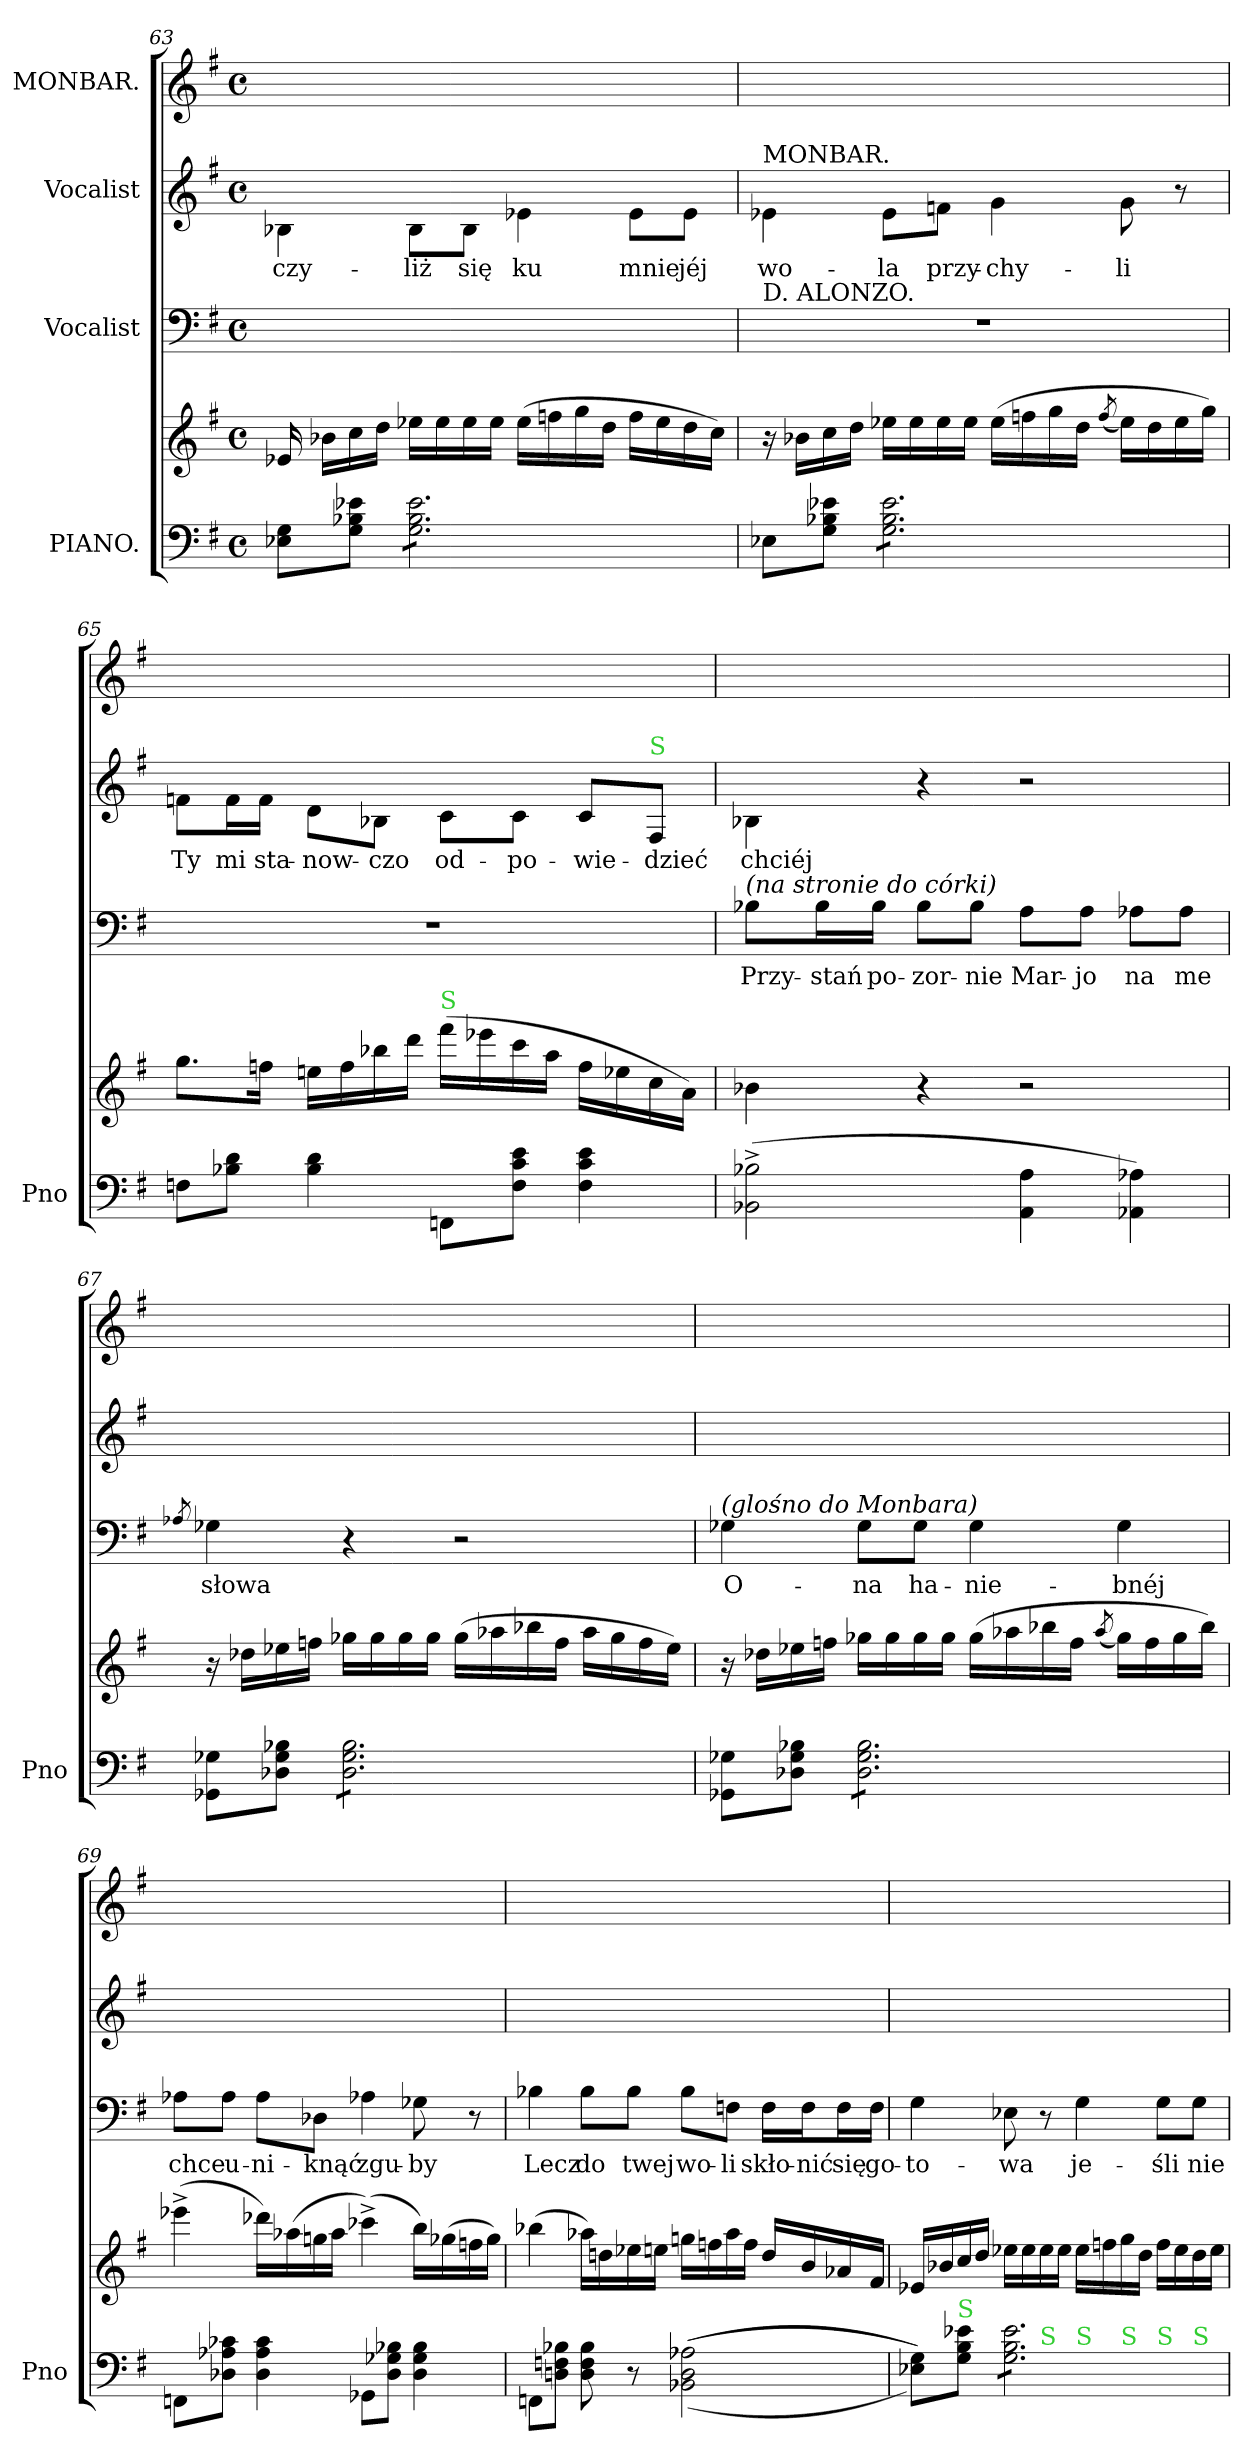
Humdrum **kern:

**kern	**kern	**kern	**text	**kern	**text	**kern
*part4	*part4	*part3	*part3	*part2	*part2	*part1
*staff5	*staff4	*staff3	*staff3	*staff2	*staff2	*staff1
*I"PIANO.	*	*I"Vocalist	*	*I"Vocalist	*	*I"MONBAR.
*I'Pno	*	*	*	*	*	*
*clefF4	*clefG2	*clefF4	*	*clefG2	*	*clefG2
*	*	*	*	*	*	*ITrd8c12
*k[f#]	*k[f#]	*k[f#]	*	*k[f#]	*	*k[f#]
*M4/4	*M4/4	*M4/4	*	*M4/4	*	*M4/4
*met(c)	*met(c)	*met(c)	*	*met(c)	*	*met(c)
=63	=63	=63	=63	=63	=63	=63
8E-X\ 8G\L	16e-X/	1ryy	.	4B-X\	czy-	1ryy
.	16b-X\LL	.	.	.	.	.
8G\ 8B-X\ 8e-X\J	16cc\	.	.	.	.	.
.	16dd\JJ	.	.	.	.	.
*tremolo	*	*	*	*	*	*
8G\ 8B-\ 8e-\L	16ee-X\LL	.	.	8B-\L	-liż	.
.	16ee-\	.	.	.	.	.
8G\ 8B-\ 8e-\	16ee-\	.	.	8B-\J	się	.
.	16ee-\JJ	.	.	.	.	.
8G\ 8B-\ 8e-\	(16ee-\LL	.	.	4e-X\	ku	.
.	16ffn\	.	.	.	.	.
8G\ 8B-\ 8e-\	16gg\	.	.	.	.	.
.	16dd\JJ	.	.	.	.	.
8G\ 8B-\ 8e-\	16ff\LL	.	.	8e-\L	mnie	.
.	16ee-\	.	.	.	.	.
8G\ 8B-\ 8e-\J	16dd\	.	.	8e-\J	jéj	.
*Xtremolo	*	*	*	*	*	*
.	16cc\JJ)	.	.	.	.	.
=64	=64	=64	=64	=64	=64	=64
!	!	!	!	!LO:TX:a:t=MONBAR.	!	!
!	!	!LO:TX:a:t=D. ALONZO.	!	!	!	!
8E-X\L	16r	1r	.	4e-X\	wo-	1ryy
.	16b-X\LL	.	.	.	.	.
8G\ 8B-X\ 8e-X\J	16cc\	.	.	.	.	.
.	16dd\JJ	.	.	.	.	.
*tremolo	*	*	*	*	*	*
8G\ 8B-\ 8e-\L	16ee-X\LL	.	.	8e-\L	-la	.
.	16ee-\	.	.	.	.	.
8G\ 8B-\ 8e-\	16ee-\	.	.	8fn\J	przy-	.
.	16ee-\JJ	.	.	.	.	.
8G\ 8B-\ 8e-\	(16ee-\LL	.	.	4g\	-chy-	.
.	16ffn\	.	.	.	.	.
8G\ 8B-\ 8e-\	16gg\	.	.	.	.	.
.	16dd\JJ	.	.	.	.	.
.	(8qff/	.	.	.	.	.
8G\ 8B-\ 8e-\	16ee-\LL)	.	.	8g\	-li	.
.	16dd\	.	.	.	.	.
8G\ 8B-\ 8e-\J	16ee-\	.	.	8r	.	.
*Xtremolo	*	*	*	*	*	*
.	16gg\JJ)	.	.	.	.	.
=65	=65	=65	=65	=65	=65	=65
8Fn\L	8.gg\L	1r	.	8fn\L	Ty	1ryy
8B-X\ 8d\J	.	.	.	16f\L	mi	.
.	16ffn\Jk	.	.	16f\JJ	sta-	.
4B-\ 4d\	16een\LL	.	.	8d\L	-now-	.
.	16ff\	.	.	.	.	.
.	16bb-X\	.	.	8B-X\J	-czo	.
.	16ddd\JJ	.	.	.	.	.
!	!LO:TX:a:color=limegreen:t=S	!	!	!	!	!
8FFn\L	(16fff#\LL	.	.	8c\L	od-	.
.	16eee-X\	.	.	.	.	.
8F\ 8c\ 8e\J	16ccc\	.	.	8c\J	-po-	.
.	16aa\JJ	.	.	.	.	.
4F\ 4c\ 4e\	16ff\LL	.	.	8c/L	-wie-	.
.	16ee-X\	.	.	.	.	.
!	!	!	!	!LO:TX:a:color=limegreen:t=S	!	!
.	16cc\	.	.	8F#/J	-dzieć	.
.	16a\JJ)	.	.	.	.	.
=66	=66	=66	=66	=66	=66	=66
!	!	!LO:TX:a:i:t=(na stronie do córki)	!	!	!	!
(2BB-X^\ 2B-X^\	4b-X\	8B-X\L	Przy-	4B-X\	chciéj	1ryy
.	.	16B-\L	-stań	.	.	.
.	.	16B-\JJ	po-	.	.	.
.	4r	8B-\L	-zor-	4r	.	.
.	.	8B-\J	-nie	.	.	.
4AA\ 4A\	2r	8A\L	Mar-	2r	.	.
.	.	8A\J	-jo	.	.	.
4AA-X\ 4A-X\)	.	8A-X\L	na	.	.	.
.	.	8A-\J	me	.	.	.
=67	=67	=67	=67	=67	=67	=67
.	.	8qA-X/	.	.	.	.
8GG-X\ 8G-X\L	16r	4G-X\	słowa	1ryy	.	1ryy
.	16dd-X\LL	.	.	.	.	.
8D-X\ 8G-\ 8B-X\J	16ee-X\	.	.	.	.	.
.	16ffn\JJ	.	.	.	.	.
*tremolo	*	*	*	*	*	*
8D-\ 8G-\ 8B-\L	16gg-X\LL	4r	.	.	.	.
.	16gg-\	.	.	.	.	.
8D-\ 8G-\ 8B-\	16gg-\	.	.	.	.	.
.	16gg-\JJ	.	.	.	.	.
8D-\ 8G-\ 8B-\	(16gg-\LL	2r	.	.	.	.
.	16aa-X\	.	.	.	.	.
8D-\ 8G-\ 8B-\	16bb-X\	.	.	.	.	.
.	16ff\JJ	.	.	.	.	.
8D-\ 8G-\ 8B-\	16aa-\LL	.	.	.	.	.
.	16gg-\	.	.	.	.	.
8D-\ 8G-\ 8B-\J	16ff\	.	.	.	.	.
*Xtremolo	*	*	*	*	*	*
.	16ee-\JJ)	.	.	.	.	.
=68	=68	=68	=68	=68	=68	=68
!	!	!LO:TX:a:i:t=(glośno do Monbara)	!	!	!	!
8GG-X\ 8G-X\L	16r	4G-X\	O-	1ryy	.	1ryy
.	16dd-X\LL	.	.	.	.	.
8D-X\ 8G-\ 8B-X\J	16ee-X\	.	.	.	.	.
.	16ffn\JJ	.	.	.	.	.
*tremolo	*	*	*	*	*	*
8D-\ 8G-\ 8B-\L	16gg-X\LL	8G-\L	-na	.	.	.
.	16gg-\	.	.	.	.	.
8D-\ 8G-\ 8B-\	16gg-\	8G-\J	ha-	.	.	.
.	16gg-\JJ	.	.	.	.	.
8D-\ 8G-\ 8B-\	(16gg-\LL	4G-\	-nie-	.	.	.
.	16aa-X\	.	.	.	.	.
8D-\ 8G-\ 8B-\	16bb-X\	.	.	.	.	.
.	16ff\JJ	.	.	.	.	.
.	(8qaa-/	.	.	.	.	.
8D-\ 8G-\ 8B-\	16gg-\LL)	4G-\	-bnéj	.	.	.
.	16ff\	.	.	.	.	.
8D-\ 8G-\ 8B-\J	16gg-\	.	.	.	.	.
*Xtremolo	*	*	*	*	*	*
.	16bb-\JJ)	.	.	.	.	.
=69	=69	=69	=69	=69	=69	=69
8FFn\L	(4eee-X^<\	8A-X\L	chce	1ryy	.	1ryy
8D-X\ 8A-X\ 8c-X\J	.	8A-\J	u-	.	.	.
4D-\ 4A-\ 4c-\	16ddd-X\LL)	8A-\L	-ni-	.	.	.
.	(16aa-X\	.	.	.	.	.
.	16ggn\	8D-X\J	-knąć	.	.	.
.	16aa-\JJ	.	.	.	.	.
8GG-X\L	(4ccc-X^<\)	4A-X\	zgu-	.	.	.
8D-\ 8G-X\ 8B-X\J	.	.	.	.	.	.
4D-\ 4G-\ 4B-\	16bb\LL)	8G-X\	-by	.	.	.
.	(16gg-X\	.	.	.	.	.
.	16ffn\	8r	.	.	.	.
.	16gg-\JJ)	.	.	.	.	.
=70	=70	=70	=70	=70	=70	=70
8FFn\L	(4bb-X\	4B-X\	Lecz	1ryy	.	1ryy
8Dn\ 8Fn\ 8B-X\J	.	.	.	.	.	.
8D\ 8F\ 8B-\	16aa-X\LL)	8B-\L	do	.	.	.
.	16ddn\	.	.	.	.	.
8r	16ee-X\	8B-\J	twej	.	.	.
.	16een\JJ	.	.	.	.	.
(<(>(>2BB-X\ 2D\ 2A-X\	16ggn\LL	8B-\L	wo-	.	.	.
.	16ffn\	.	.	.	.	.
.	16aa-\	8Fn\J	-li	.	.	.
.	16ff\JJ	.	.	.	.	.
.	16dd/LL	16F\LL	skło-	.	.	.
.	16b/	16F\J	-nić	.	.	.
.	16a-X/	16F\L	się	.	.	.
.	16f#/JJ	16F\JJ	go-	.	.	.
=71	=71	=71	=71	=71	=71	=71
*^	*	*	*	*	*	*
*	*^	*	*	*	*	*	*
*	*	*^	*	*	*	*	*	*
*	*	*	*^	*	*	*	*	*	*
8E-X\ 8G\L)))	4.ryy	2ryy	2ryy	2.ryy	16e-X/LL	4G\	-to-	1ryy	.	1ryy
.	.	.	.	.	16b-X/	.	.	.	.	.
!LO:TX:a:color=limegreen:t=S	!	!	!	!	!	!	!	!	!	!
8G\ 8B\ 8e-X\J	.	.	.	.	16cc/	.	.	.	.	.
.	.	.	.	.	16dd/JJ	.	.	.	.	.
!LO:TX:a:color=limegreen:t=S	!	!	!	!	!	!	!	!	!	!
*tremolo	*	*	*	*	*	*	*	*	*	*
8G\ 8B\ 8e-\L	.	.	.	.	16ee-X\LL	8E-X\	-wa	.	.	.
.	.	.	.	.	16ee-\	.	.	.	.	.
!	!LO:TX:a:color=limegreen:t=S	!	!	!	!	!	!	!	!	!
8G\ 8B\ 8e-\	2ryy	.	.	.	16ee-\	8r	.	.	.	.
.	.	.	.	.	16ee-\JJ	.	.	.	.	.
!	!	!LO:TX:a:color=limegreen:t=S	!	!	!	!	!	!	!	!
8G\ 8B\ 8e-\	.	2ryy	8ryy	.	16ee-\LL	4G\	je-	.	.	.
.	.	.	.	.	16ffn\	.	.	.	.	.
!	!	!	!LO:TX:a:color=limegreen:t=S	!	!	!	!	!	!	!
8G\ 8B\ 8e-\	.	.	4.ryy	.	16gg\	.	.	.	.	.
.	.	.	.	.	16dd\JJ	.	.	.	.	.
!	!	!	!	!LO:TX:a:color=limegreen:t=S	!	!	!	!	!	!
8G\ 8B\ 8e-\	.	.	.	4ryy	16ff\LL	8G\L	-śli	.	.	.
.	.	.	.	.	16ee-\	.	.	.	.	.
!	!LO:TX:a:color=limegreen:t=S	!	!	!	!	!	!	!	!	!
8G\ 8B\ 8e-\J	8ryy	.	.	.	16dd\	8G\J	nie-	.	.	.
*Xtremolo	*	*	*	*	*	*	*	*	*	*
.	.	.	.	.	16ee-\JJ	.	.	.	.	.
*v	*v	*v	*v	*v	*	*	*	*	*	*
=	=	=	=	=	=	=
*-	*-	*-	*-	*-	*-	*-
